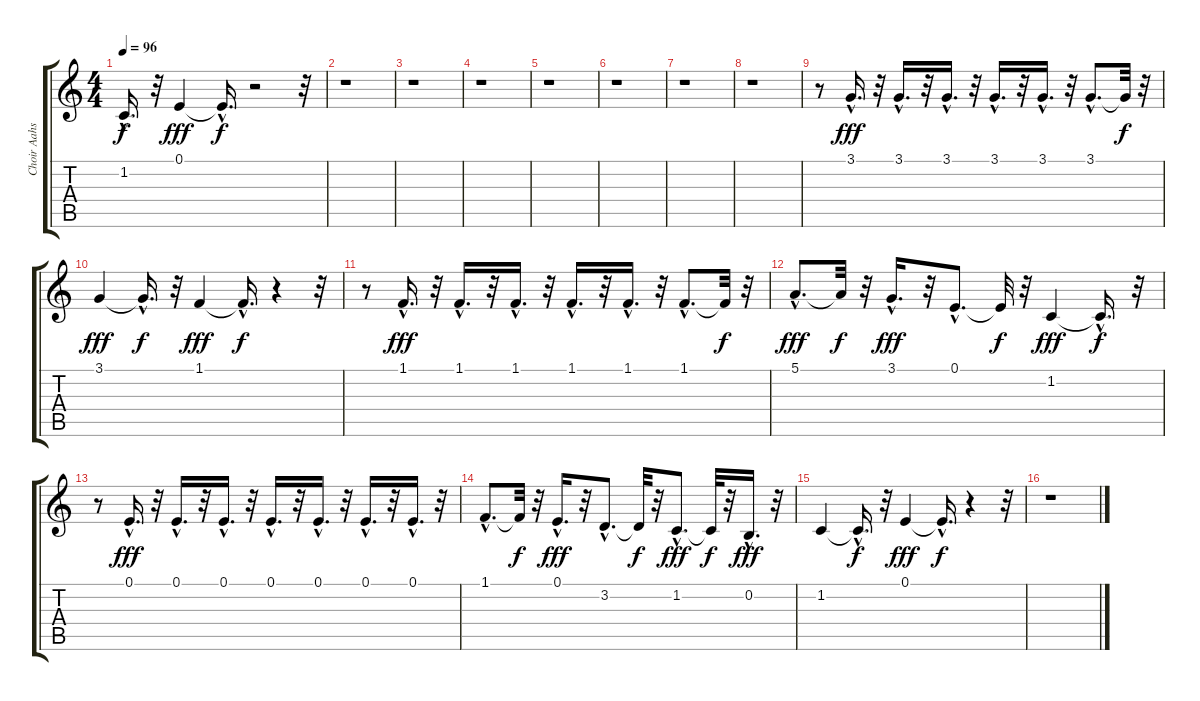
\track ("Choir Aahs 1" "Choir Aahs") {instrument choiraahs}
\staff {score tabs}
\tuning (E4 B3 G3 D3 A2 E2) {hide}
\ts (4 4)
\tempo 96
\clef g2
\ks c
1.2{hac t}.16{d dy f} r.32 0.1.4{dy fff} 0.1{hac t}.16{d dy f} r.2 r.32 |
r.1 |
r.1 |
r.1 |
r.1 |
r.1 |
r.1 |
r.1 |
r.8 3.1{hac}.16{d dy fff} r.32 3.1{hac}.16{d} r.32 3.1{hac}.16{d} r.32 3.1{hac}.16{d} r.32 3.1{hac}.16{d} r.32 3.1{hac}.8{d} 3.1{t}.32{dy f} r.32 |
3.1.4{dy fff} 3.1{hac t}.16{d dy f} r.32 1.1.4{dy fff} 1.1{hac t}.16{d dy f} r.4 r.32 |
r.8 1.1{hac}.16{d dy fff} r.32 1.1{hac}.16{d} r.32 1.1{hac}.16{d} r.32 1.1{hac}.16{d} r.32 1.1{hac}.16{d} r.32 1.1{hac}.8{d} 1.1{t}.32{dy f} r.32 |
5.1{hac}.8{d dy fff} 5.1{t}.32{dy f} r.32 3.1{hac}.16{d dy fff} r.32 0.1{hac}.8{d} 0.1{t}.32{dy f} r.32 1.2.4{dy fff} 1.2{hac t}.16{d dy f} r.32 |
r.8 0.1{hac}.16{d dy fff} r.32 0.1{hac}.16{d} r.32 0.1{hac}.16{d} r.32 0.1{hac}.16{d} r.32 0.1{hac}.16{d} r.32 0.1{hac}.16{d} r.32 0.1{hac}.16{d} r.32 |
1.1{hac}.8{d} 1.1{t}.32{dy f} r.32 0.1{hac}.16{d dy fff} r.32 3.2{hac}.8{d} 3.2{t}.32{dy f} r.32 1.2{hac}.8{d dy fff} 1.2{t}.32{dy f} r.32 0.2{hac}.16{d dy fff} r.32 |
1.2.4 1.2{hac t}.16{d dy f} r.32 0.1.4{dy fff} 0.1{hac t}.16{d dy f} r.4 r.32 |
r.1
